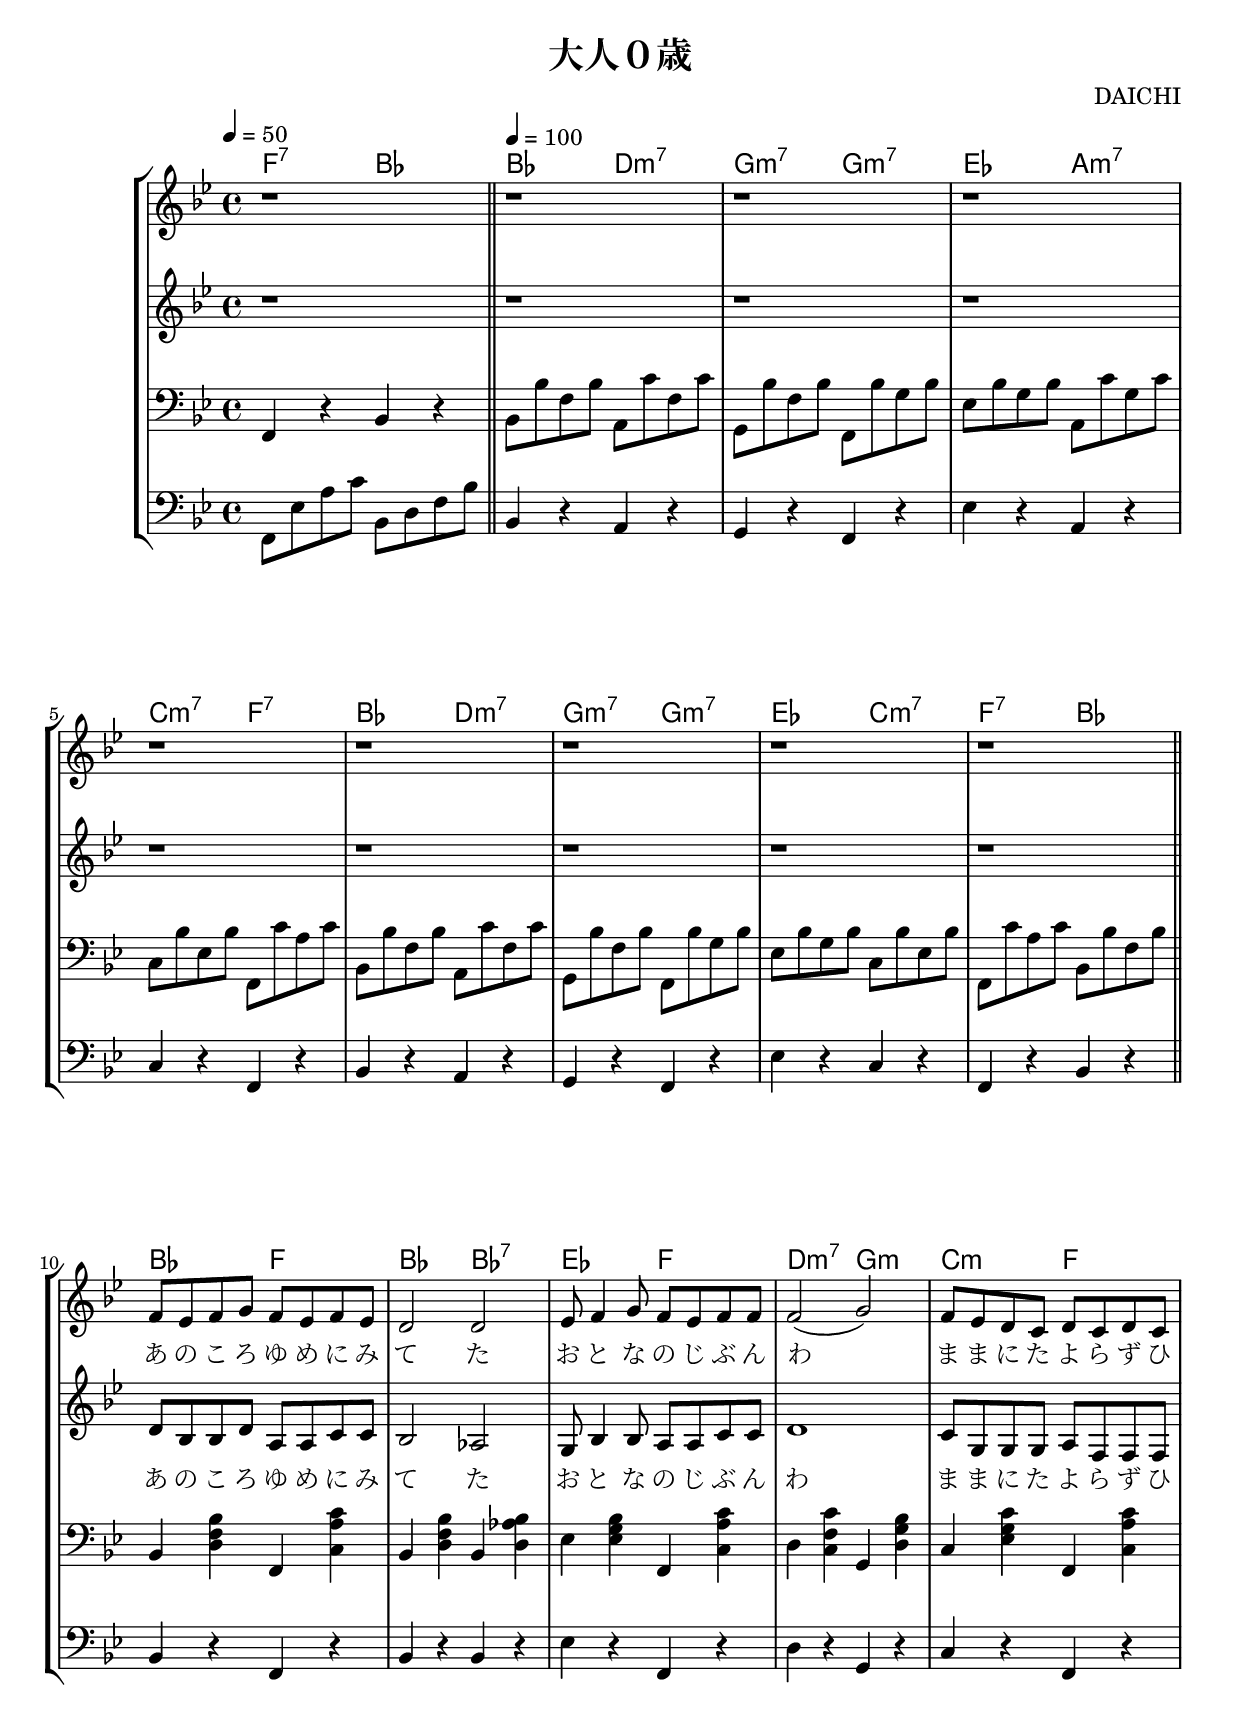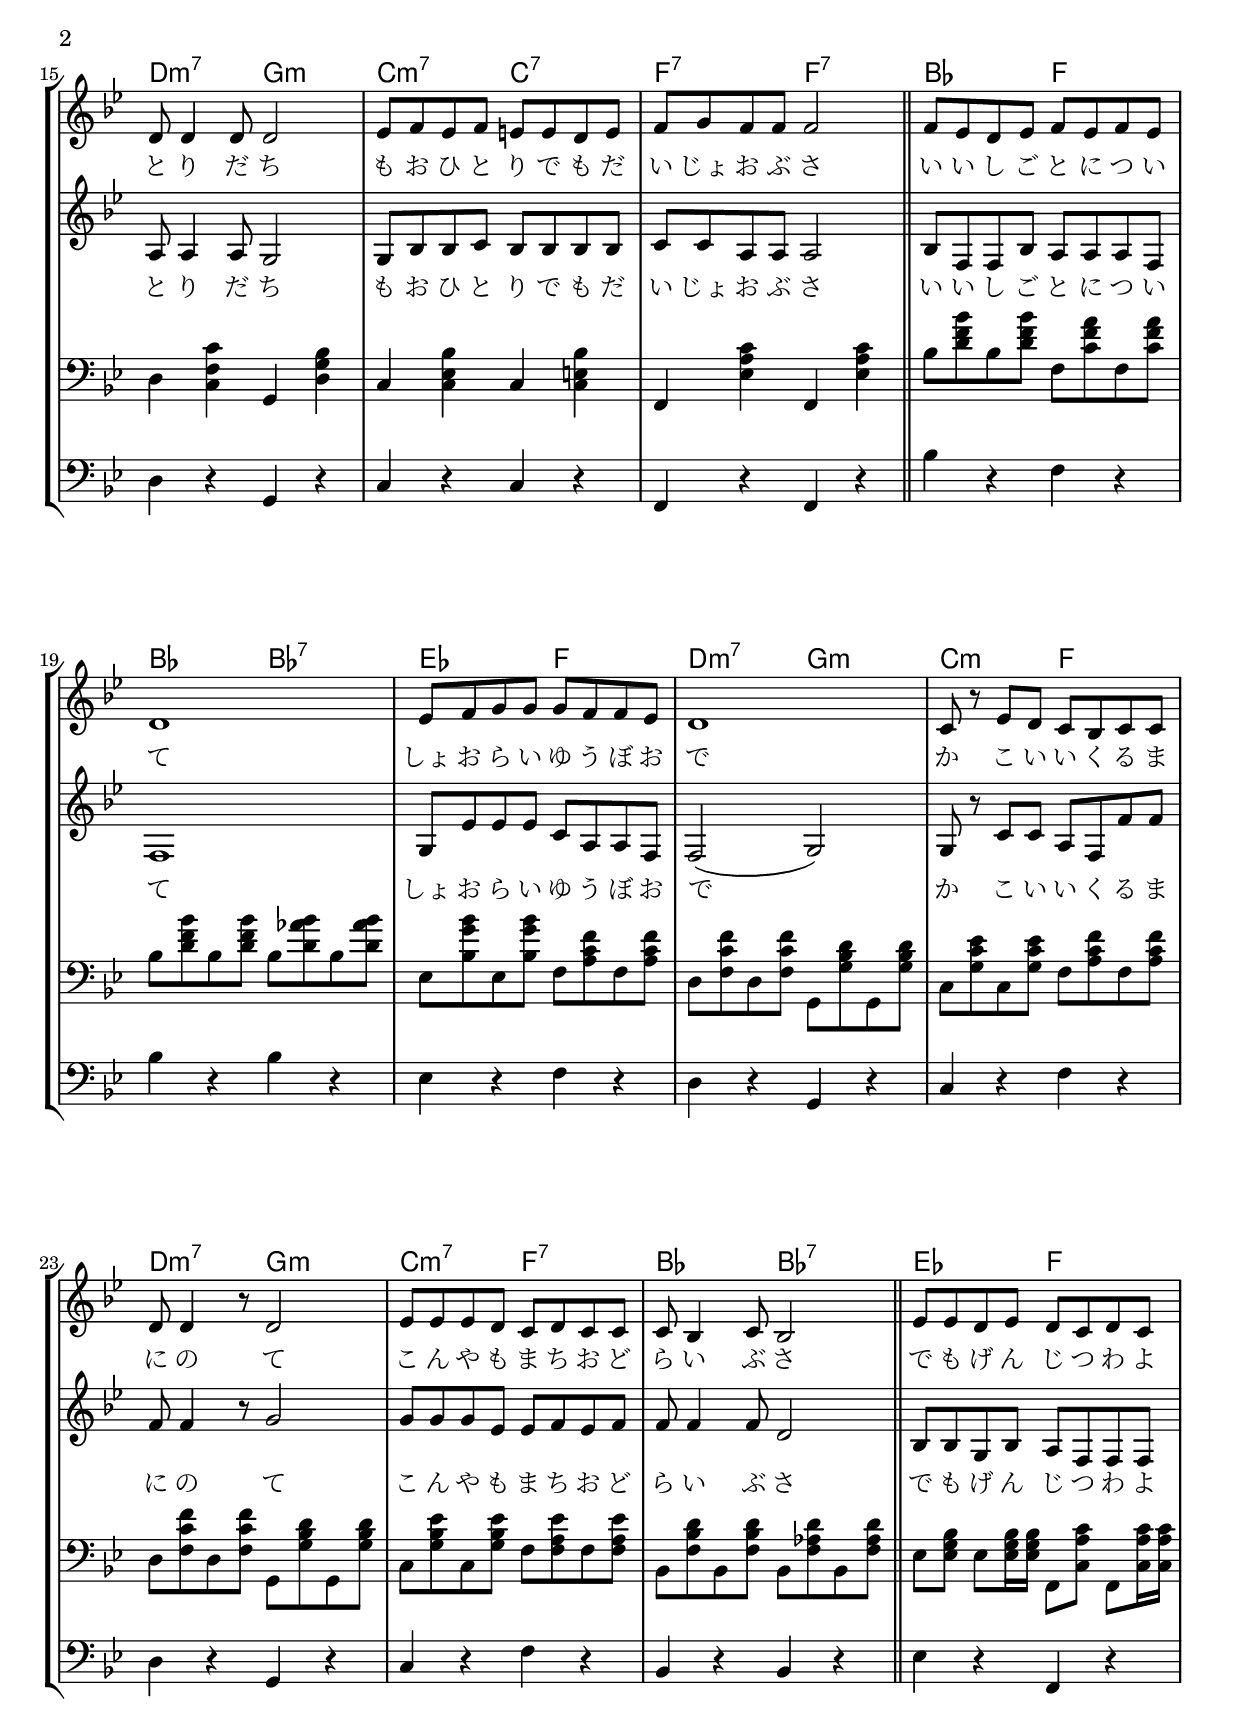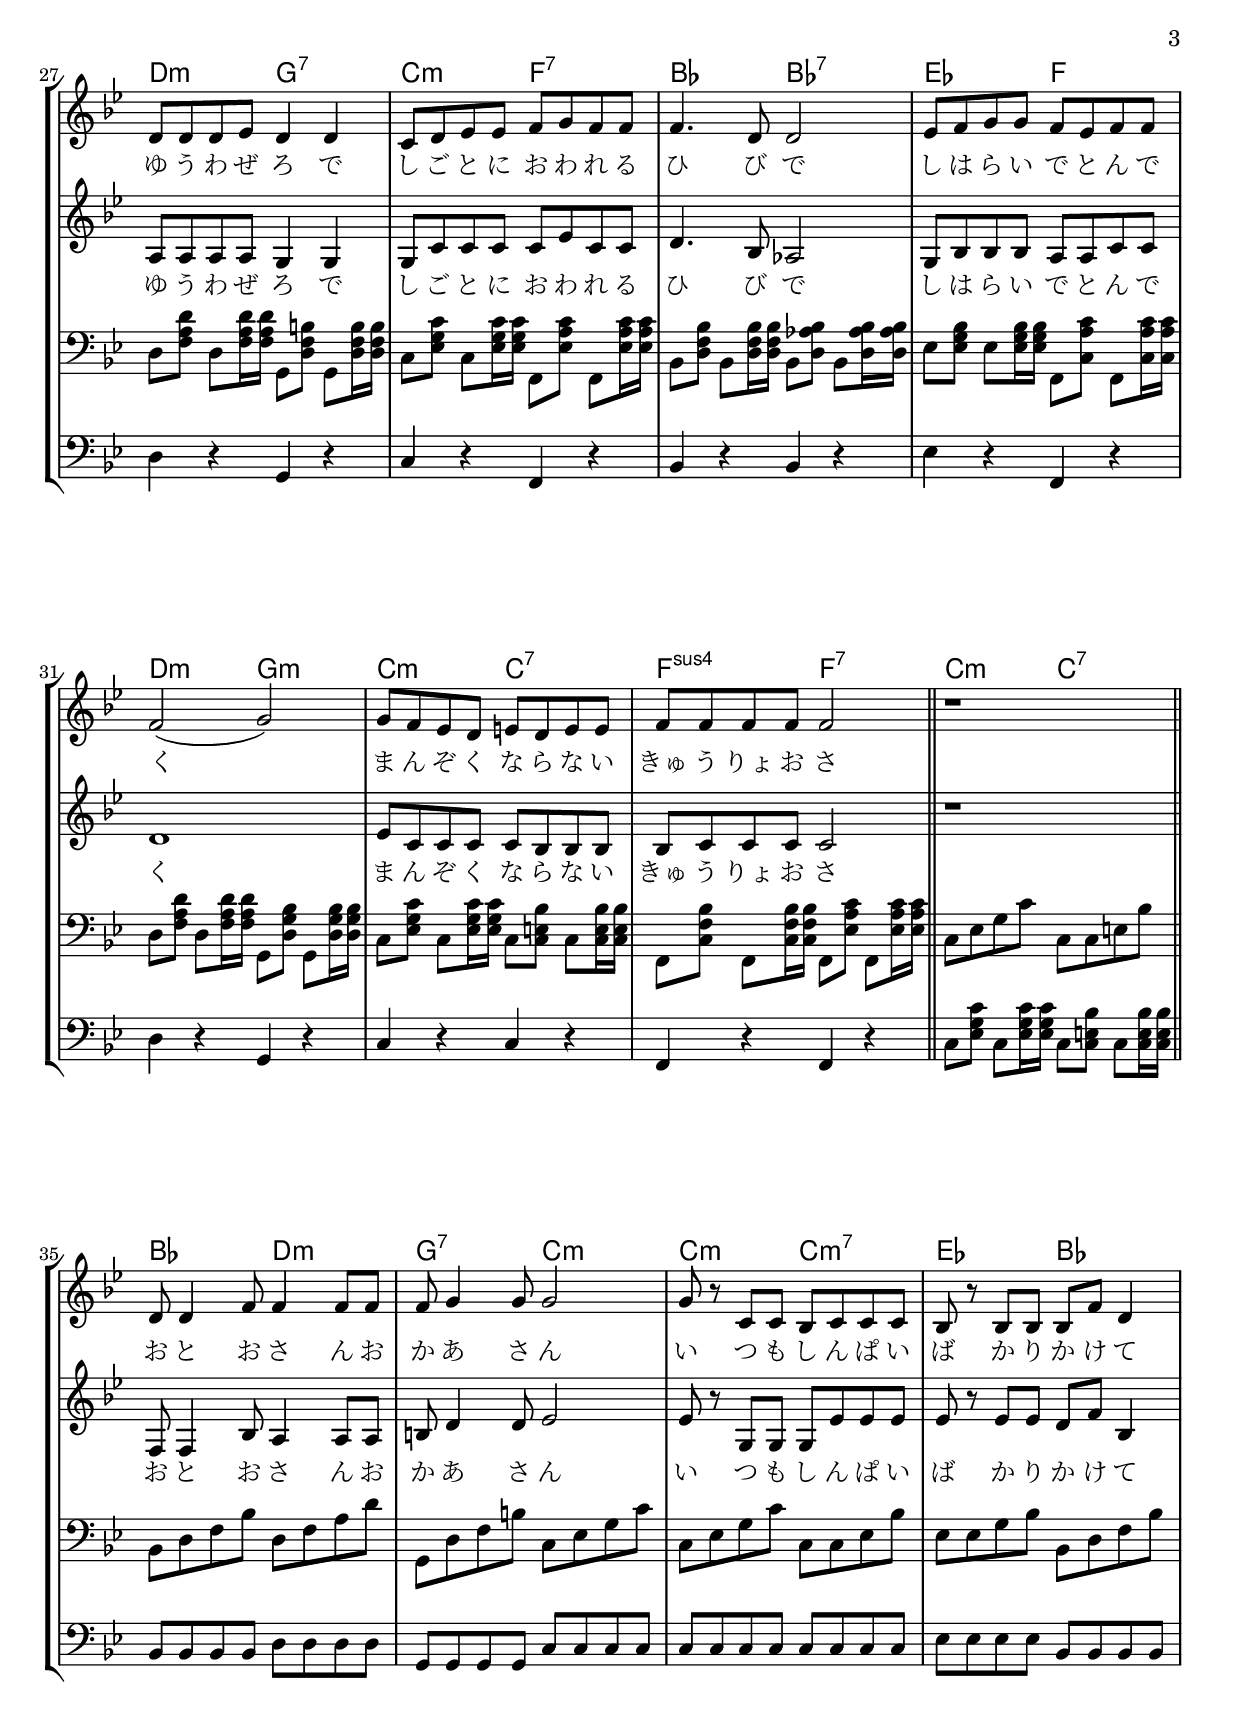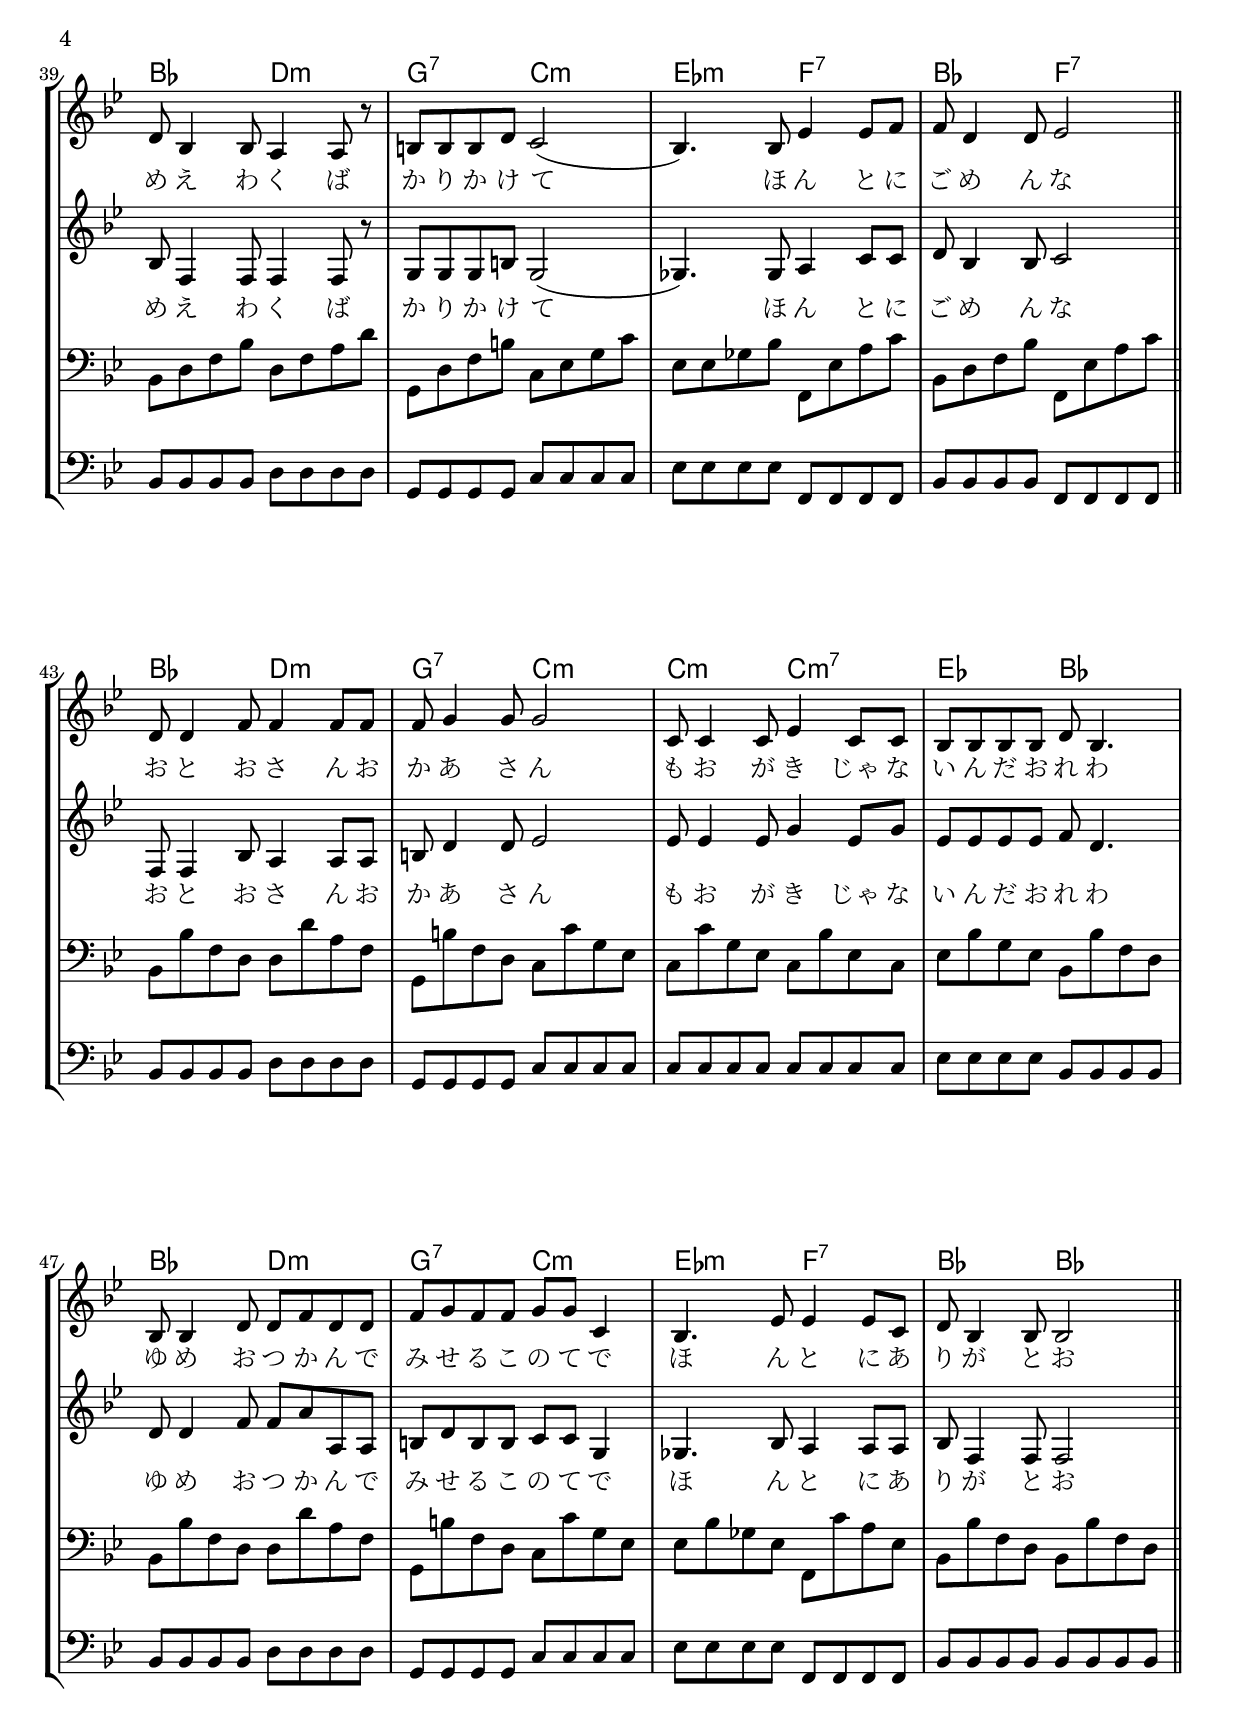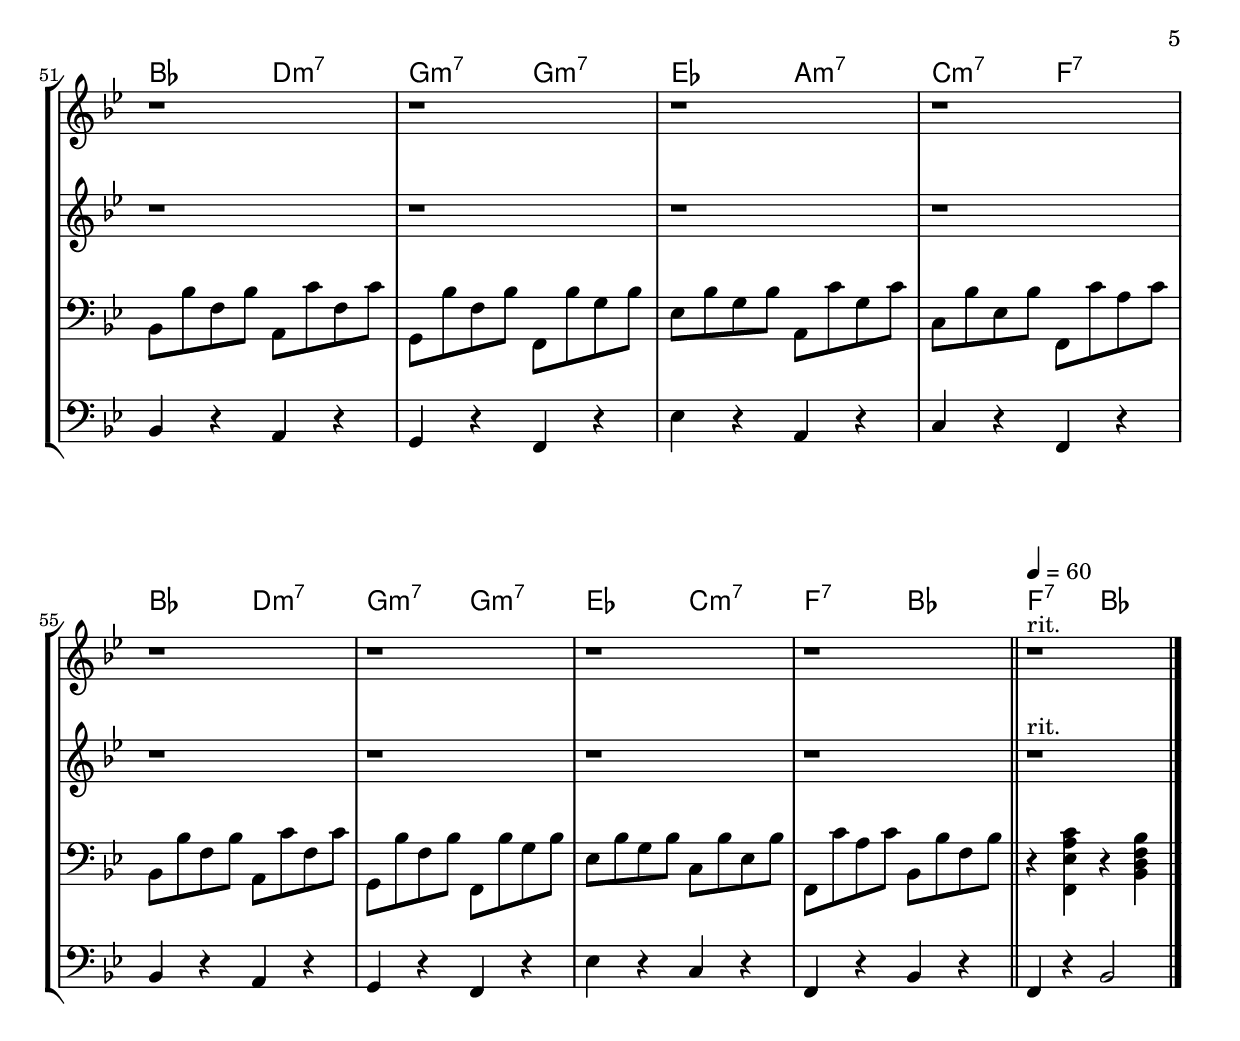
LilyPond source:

\version "2.12.1"

\header {
	title = \markup {大人０歳}
	composer = \markup \center-column {DAICHI}
}

harmony = \chordmode {
	f2:7 bes 

	bes d:min7 g:min7 g:min7 es a:min7 c:min7 f:7 bes d:min7 g:min7 g:min7 es c:min7 f:7 bes 

	bes f bes bes:7 es f d:min7 g:m c:m f d:min7 g:m c:min7 c:7 f:7 f:7 

	bes f bes bes:7 es f d:min7 g:m c:m f d:min7 g:m c:min7 f:7 bes bes:7 

	es f d:m g:7 c:m f:7 bes bes:7 es f d:m g:m c:m c:7 f:sus4 f:7 

	c:m c:7 

	bes d:m g:7 c:m c:m c:min7 es bes bes d:m g:7 c:m es:m f:7 bes f:7 

	bes d:m g:7 c:m c:m c:min7 es bes bes d:m g:7 c:m es:m f:7 bes bes 

	bes d:min7 g:min7 g:min7 es a:min7 c:min7 f:7 bes d:min7 g:min7 g:min7 es c:min7 f:7 bes 

	f:7 bes 
}

melody = {
	\key bes \major
	\tempo 4 = 50
	r1   
	\tempo 4 = 100
	r1 | r1 | r1 | r1 | r1 | r1 | r1 | r1   
	\set Staff.midiInstrument = #"mmi0.45"
	f'8  es'8  f'8  g'8  f'8  es'8  f'8  es'8 
	d'2  d'2 
	es'8  f'4  g'8  f'8  es'8  f'8  f'8 
	f'2  (g'2) 
	f'8  es'8  d'8  c'8  d'8  c'8  d'8  c'8 
	d'8  d'4  d'8  d'2 
	es'8  f'8  es'8  f'8  e'8  e'8  d'8  e'8 
	f'8  g'8  f'8  f'8  f'2
	\set Staff.midiInstrument = #"mmi0.45"
	f'8  es'8  d'8  es'8  f'8  es'8  f'8  es'8 
	d'1 
	es'8  f'8  g'8  g'8  g'8  f'8  f'8  es'8 
	d'1 
	c'8  r8  es'8  d'8  c'8  bes8  c'8  c'8 
	d'8  d'4  r8  d'2 
	es'8  es'8  es'8  d'8  c'8  d'8  c'8  c'8 
	c'8  bes4  c'8  bes2
	\set Staff.midiInstrument = #"mmi0.45"
	es'8  es'8  d'8  es'8  d'8  c'8  d'8  c'8 
	d'8  d'8  d'8  es'8  d'4  d'4 
	c'8  d'8  es'8  es'8  f'8  g'8  f'8  f'8 
	f'4.  d'8  d'2 
	es'8  f'8  g'8  g'8  f'8  es'8  f'8  f'8 
	f'2  (g'2) 
	g'8  f'8  es'8  d'8  e'8  d'8  e'8  e'8 
	f'8  f'8  f'8  f'8  f'2
	r1   
	\set Staff.midiInstrument = #"mmi0.45"
	d'8  d'4  f'8  f'4  f'8  f'8 
	f'8  g'4  g'8  g'2 
	g'8  r8  c'8  c'8  bes8  c'8  c'8  c'8 
	bes8  r8  bes8  bes8  bes8  f'8  d'4 
	d'8  bes4  bes8  a4  a8  r8 
	b8  b8  b8  d'8  c'2 
	(bes4.)  bes8  es'4  es'8  f'8 
	f'8  d'4  d'8  es'2
	\set Staff.midiInstrument = #"mmi0.45"
	d'8  d'4  f'8  f'4  f'8  f'8 
	f'8  g'4  g'8  g'2 
	c'8  c'4  c'8  es'4  c'8  c'8 
	bes8  bes8  bes8  bes8  d'8  bes4. 
	bes8  bes4  d'8  d'8  f'8  d'8  d'8 
	f'8  g'8  f'8  f'8  g'8  g'8  c'4 
	bes4.  es'8  es'4  es'8  c'8 
	d'8  bes4  bes8  bes2
	r1 | r1 | r1 | r1 | r1 | r1 | r1 | r1   
	\tempo 4 = 60
	r1^"rit." \bar "|."
}

words = \lyricmode {
	
	
	あ  の  こ  ろ  ゆ  め  に  み  て  た  お  と  な  の  じ  ぶ  ん  わ  ま  ま  に  た  よ  ら  ず  ひ  と  り  だ  ち  も  お  ひ  と  り  で  も  だ  い  じょ  お  ぶ  さ  
	い  い  し  ご  と  に  つ  い  て  しょ  お  ら  い  ゆ  う  ぼ  お  で  か  こ  い  い  く  る  ま  に  の  て  こ  ん  や  も  ま  ち  お  ど  ら  い  ぶ  さ  
	で  も  げ  ん  じ  つ  わ  よ  ゆ  う  わ  ぜ  ろ  で  し  ご  と  に  お  わ  れ  る  ひ  び  で  し  は  ら  い  で  と  ん  で  く  ま  ん  ぞ  く  な  ら  な  い  きゅ  う  りょ  お  さ  
	
	お  と  お  さ  ん  お  か  あ  さ  ん  い  つ  も  し  ん  ぱ  い  ば  か  り  か  け  て  め  え  わ  く  ば  か  り  か  け  て  ほ  ん  と  に  ご  め  ん  な  
	お  と  お  さ  ん  お  か  あ  さ  ん  も  お  が  き  じゃ  な  い  ん  だ  お  れ  わ  ゆ  め  お  つ  か  ん  で  み  せ  る  こ  の  て  で  ほ  ん  と  に  あ  り  が  と  お  
	
	
}

secondmelody = {
	\key bes \major
	\tempo 4 = 50
	r1   
	\tempo 4 = 100
	r1 | r1 | r1 | r1 | r1 | r1 | r1 | r1   
	\set Staff.midiInstrument = #"Acoustic Bass"
	d'8  bes8  bes8  d'8  a8  a8  c'8  c'8 
	bes2  as2 
	g8  bes4  bes8  a8  a8  c'8  c'8 
	d'1 
	c'8  g8  g8  g8  a8  f8  f8  f8 
	a8  a4  a8  g2 
	g8  bes8  bes8  c'8  bes8  bes8  bes8  bes8 
	c'8  c'8  a8  a8  a2
	\set Staff.midiInstrument = #"Acoustic Bass"
	bes8  f8  f8  bes8  a8  a8  a8  f8 
	f1 
	g8  es'8  es'8  es'8  c'8  a8  a8  f8 
	f2  (g2) 
	g8  r8  c'8  c'8  a8  f8  f'8  f'8 
	f'8  f'4  r8  g'2 
	g'8  g'8  g'8  es'8  es'8  f'8  es'8  f'8 
	f'8  f'4  f'8  d'2
	\set Staff.midiInstrument = #"Acoustic Bass"
	bes8  bes8  g8  bes8  a8  f8  f8  f8 
	a8  a8  a8  a8  g4  g4 
	g8  c'8  c'8  c'8  c'8  es'8  c'8  c'8 
	d'4.  bes8  as2 
	g8  bes8  bes8  bes8  a8  a8  c'8  c'8 
	d'1 
	es'8  c'8  c'8  c'8  c'8  bes8  bes8  bes8 
	bes8  c'8  c'8  c'8  c'2
	r1   
	\set Staff.midiInstrument = #"Electric Bass (finger)"
	f8  f4  bes8  a4  a8  a8 
	b8  d'4  d'8  es'2 
	es'8  r8  g8  g8  g8  es'8  es'8  es'8 
	es'8  r8  es'8  es'8  d'8  f'8  bes4 
	bes8  f4  f8  f4  f8  r8 
	g8  g8  g8  b8  g2 
	(ges4.)  ges8  a4  c'8  c'8 
	d'8  bes4  bes8  c'2
	\set Staff.midiInstrument = #"Electric Bass (finger)"
	f8  f4  bes8  a4  a8  a8 
	b8  d'4  d'8  es'2 
	es'8  es'4  es'8  g'4  es'8  g'8 
	es'8  es'8  es'8  es'8  f'8  d'4. 
	d'8  d'4  f'8  f'8  a'8  a8  a8 
	b8  d'8  b8  b8  c'8  c'8  g4 
	ges4.  bes8  a4  a8  a8 
	bes8  f4  f8  f2
	r1 | r1 | r1 | r1 | r1 | r1 | r1 | r1   
	\tempo 4 = 60
	r1^"rit." \bar "|."
}

secondwords = \lyricmode {
	
	
	あ  の  こ  ろ  ゆ  め  に  み  て  た  お  と  な  の  じ  ぶ  ん  わ  ま  ま  に  た  よ  ら  ず  ひ  と  り  だ  ち  も  お  ひ  と  り  で  も  だ  い  じょ  お  ぶ  さ  
	い  い  し  ご  と  に  つ  い  て  しょ  お  ら  い  ゆ  う  ぼ  お  で  か  こ  い  い  く  る  ま  に  の  て  こ  ん  や  も  ま  ち  お  ど  ら  い  ぶ  さ  
	で  も  げ  ん  じ  つ  わ  よ  ゆ  う  わ  ぜ  ろ  で  し  ご  と  に  お  わ  れ  る  ひ  び  で  し  は  ら  い  で  と  ん  で  く  ま  ん  ぞ  く  な  ら  な  い  きゅ  う  りょ  お  さ  
	
	お  と  お  さ  ん  お  か  あ  さ  ん  い  つ  も  し  ん  ぱ  い  ば  か  り  か  け  て  め  え  わ  く  ば  か  り  か  け  て  ほ  ん  と  に  ご  め  ん  な  
	お  と  お  さ  ん  お  か  あ  さ  ん  も  お  が  き  じゃ  な  い  ん  だ  お  れ  わ  ゆ  め  お  つ  か  ん  で  み  せ  る  こ  の  て  で  ほ  ん  と  に  あ  り  が  と  お  
	
	
}

tempochange = {
	\tempo 4 = 50
	r1 \bar "||"
	\tempo 4 = 100
	r1 | r1 | r1 | r1 | r1 | r1 | r1 | r1 \bar "||"
	\tempo 4 = 100
	r1 | r1 | r1 | r1 | r1 | r1 | r1 | r1 \bar "||"
	\tempo 4 = 100
	r1 | r1 | r1 | r1 | r1 | r1 | r1 | r1 \bar "||"
	\tempo 4 = 100
	r1 | r1 | r1 | r1 | r1 | r1 | r1 | r1 \bar "||"
	\tempo 4 = 100
	r1 \bar "||"
	\tempo 4 = 100
	r1 | r1 | r1 | r1 | r1 | r1 | r1 | r1 \bar "||"
	\tempo 4 = 100
	r1 | r1 | r1 | r1 | r1 | r1 | r1 | r1 \bar "||"
	\tempo 4 = 100
	r1 | r1 | r1 | r1 | r1 | r1 | r1 | r1 \bar "||"
	\tempo 4 = 60
	\tempo 4 = 45 r2 \tempo 4 = 40 r2 \bar "|."
}

mainacc = {
	\clef bass
	\set Staff.midiInstrument = #"Acoustic Guitar (steel)"
	\key bes \major
	\tempo 4 = 50
	f,4 r4
	bes,4 r4
	\bar "||"

	\set Staff.midiInstrument = #"Acoustic Guitar (steel)"
	\tempo 4 = 100
	bes,8 bes f bes
	a,8 c' f c'
	g,8 bes f bes
	f,8 bes g bes
	es8 bes g bes
	a,8 c' g c'
	c8 bes es bes
	f,8 c' a c'
	bes,8 bes f bes
	a,8 c' f c'
	g,8 bes f bes
	f,8 bes g bes
	es8 bes g bes
	c8 bes es bes
	f,8 c' a c'
	bes,8 bes f bes
	\bar "||"

	\set Staff.midiInstrument = #"Acoustic Guitar (steel)"
	bes,4 <d f bes>4
	f,4 <c a c'>4
	bes,4 <d f bes>4
	bes,4 <d as bes>4
	es4 <es g bes>4
	f,4 <c a c'>4
	d4 <c f c'>4
	g,4 <d g bes>4
	c4 <es g c'>4
	f,4 <c a c'>4
	d4 <c f c'>4
	g,4 <d g bes>4
	c4 <c es bes>4
	c4 <c e bes>4
	f,4 <es a c'>4
	f,4 <es a c'>4
	\bar "||"

	\set Staff.midiInstrument = #"Acoustic Guitar (steel)"
	bes8 <d' f' bes'> bes <d' f' bes'>
	f8 <c' f' a'> f <c' f' a'>
	bes8 <d' f' bes'> bes <d' f' bes'>
	bes8 <d' as' bes'> bes <d' as' bes'>
	es8 <bes g' bes'> es <bes g' bes'>
	f8 <a c' f'> f <a c' f'>
	d8 <f c' f'> d <f c' f'>
	g,8 <g bes d'> g, <g bes d'>
	c8 <g c' es'> c <g c' es'>
	f8 <a c' f'> f <a c' f'>
	d8 <f c' f'> d <f c' f'>
	g,8 <g bes d'> g, <g bes d'>
	c8 <g bes es'> c <g bes es'>
	f8 <f a es'> f <f a es'>
	bes,8 <f bes d'> bes, <f bes d'>
	bes,8 <f as d'> bes, <f as d'>
	\bar "||"

	\set Staff.midiInstrument = #"Acoustic Guitar (steel)"
	es8 <es g bes> es <es g bes>16 <es g bes>
	f,8 <c a c'> f, <c a c'>16 <c a c'>
	d8 <f a d'> d <f a d'>16 <f a d'>
	g,8 <d f b> g, <d f b>16 <d f b>
	c8 <es g c'> c <es g c'>16 <es g c'>
	f,8 <es a c'> f, <es a c'>16 <es a c'>
	bes,8 <d f bes> bes, <d f bes>16 <d f bes>
	bes,8 <d as bes> bes, <d as bes>16 <d as bes>
	es8 <es g bes> es <es g bes>16 <es g bes>
	f,8 <c a c'> f, <c a c'>16 <c a c'>
	d8 <f a d'> d <f a d'>16 <f a d'>
	g,8 <d g bes> g, <d g bes>16 <d g bes>
	c8 <es g c'> c <es g c'>16 <es g c'>
	c8 <c e bes> c <c e bes>16 <c e bes>
	f,8 <c f bes> f, <c f bes>16 <c f bes>
	f,8 <es a c'> f, <es a c'>16 <es a c'>
	\bar "||"

	\set Staff.midiInstrument = #"Acoustic Guitar (steel)"
	c8 es8 g8 c'8
	c8 c8 e8 bes8
	\bar "||"

	\set Staff.midiInstrument = #"Acoustic Guitar (steel)"
	bes,8 d8 f8 bes8
	d8 f8 a8 d'8
	g,8 d8 f8 b8
	c8 es8 g8 c'8
	c8 es8 g8 c'8
	c8 c8 es8 bes8
	es8 es8 g8 bes8
	bes,8 d8 f8 bes8
	bes,8 d8 f8 bes8
	d8 f8 a8 d'8
	g,8 d8 f8 b8
	c8 es8 g8 c'8
	es8 es8 ges8 bes8
	f,8 es8 a8 c'8
	bes,8 d8 f8 bes8
	f,8 es8 a8 c'8
	\bar "||"

	\set Staff.midiInstrument = #"Acoustic Guitar (steel)"
	bes,8 bes f d
	d8 d' a f
	g,8 b f d
	c8 c' g es
	c8 c' g es
	c8 bes es c
	es8 bes g es
	bes,8 bes f d
	bes,8 bes f d
	d8 d' a f
	g,8 b f d
	c8 c' g es
	es8 bes ges es
	f,8 c' a es
	bes,8 bes f d
	bes,8 bes f d
	\bar "||"

	\set Staff.midiInstrument = #"Acoustic Guitar (steel)"
	bes,8 bes f bes
	a,8 c' f c'
	g,8 bes f bes
	f,8 bes g bes
	es8 bes g bes
	a,8 c' g c'
	c8 bes es bes
	f,8 c' a c'
	bes,8 bes f bes
	a,8 c' f c'
	g,8 bes f bes
	f,8 bes g bes
	es8 bes g bes
	c8 bes es bes
	f,8 c' a c'
	bes,8 bes f bes
	\bar "||"

	\set Staff.midiInstrument = #"Acoustic Guitar (steel)"
	\tempo 4 = 60
	r4 <f, es a c'>4
	r4 <bes, d f bes>4
	\bar "|."
}

subacc = {
	\clef bass
	\set Staff.midiInstrument = #"Acoustic Bass"
	\key bes \major
	\tempo 4 = 50
	f,8 es8 a8 c'8
	bes,8 d8 f8 bes8
	\bar "||"

	\set Staff.midiInstrument = #"Acoustic Bass"
	\tempo 4 = 100
	bes,4 r4
	a,4 r4
	g,4 r4
	f,4 r4
	es4 r4
	a,4 r4
	c4 r4
	f,4 r4
	bes,4 r4
	a,4 r4
	g,4 r4
	f,4 r4
	es4 r4
	c4 r4
	f,4 r4
	bes,4 r4
	\bar "||"

	\set Staff.midiInstrument = #"Acoustic Bass"
	bes,4 r4
	f,4 r4
	bes,4 r4
	bes,4 r4
	es4 r4
	f,4 r4
	d4 r4
	g,4 r4
	c4 r4
	f,4 r4
	d4 r4
	g,4 r4
	c4 r4
	c4 r4
	f,4 r4
	f,4 r4
	\bar "||"

	\set Staff.midiInstrument = #"Acoustic Bass"
	bes4 r4
	f4 r4
	bes4 r4
	bes4 r4
	es4 r4
	f4 r4
	d4 r4
	g,4 r4
	c4 r4
	f4 r4
	d4 r4
	g,4 r4
	c4 r4
	f4 r4
	bes,4 r4
	bes,4 r4
	\bar "||"

	\set Staff.midiInstrument = #"Acoustic Bass"
	es4 r4
	f,4 r4
	d4 r4
	g,4 r4
	c4 r4
	f,4 r4
	bes,4 r4
	bes,4 r4
	es4 r4
	f,4 r4
	d4 r4
	g,4 r4
	c4 r4
	c4 r4
	f,4 r4
	f,4 r4
	\bar "||"

	\set Staff.midiInstrument = #"Acoustic Bass"
	c8 <es g c'> c <es g c'>16 <es g c'>
	c8 <c e bes> c <c e bes>16 <c e bes>
	\bar "||"

	\set Staff.midiInstrument = #"Acoustic Bass"
	bes,8 bes,8 bes,8 bes,8
	d8 d8 d8 d8
	g,8 g,8 g,8 g,8
	c8 c8 c8 c8
	c8 c8 c8 c8
	c8 c8 c8 c8
	es8 es8 es8 es8
	bes,8 bes,8 bes,8 bes,8
	bes,8 bes,8 bes,8 bes,8
	d8 d8 d8 d8
	g,8 g,8 g,8 g,8
	c8 c8 c8 c8
	es8 es8 es8 es8
	f,8 f,8 f,8 f,8
	bes,8 bes,8 bes,8 bes,8
	f,8 f,8 f,8 f,8
	\bar "||"

	\set Staff.midiInstrument = #"Acoustic Bass"
	bes,8 bes,8 bes,8 bes,8
	d8 d8 d8 d8
	g,8 g,8 g,8 g,8
	c8 c8 c8 c8
	c8 c8 c8 c8
	c8 c8 c8 c8
	es8 es8 es8 es8
	bes,8 bes,8 bes,8 bes,8
	bes,8 bes,8 bes,8 bes,8
	d8 d8 d8 d8
	g,8 g,8 g,8 g,8
	c8 c8 c8 c8
	es8 es8 es8 es8
	f,8 f,8 f,8 f,8
	bes,8 bes,8 bes,8 bes,8
	bes,8 bes,8 bes,8 bes,8
	\bar "||"

	\set Staff.midiInstrument = #"Acoustic Bass"
	bes,4 r4
	a,4 r4
	g,4 r4
	f,4 r4
	es4 r4
	a,4 r4
	c4 r4
	f,4 r4
	bes,4 r4
	a,4 r4
	g,4 r4
	f,4 r4
	es4 r4
	c4 r4
	f,4 r4
	bes,4 r4
	\bar "||"

	\set Staff.midiInstrument = #"Acoustic Bass"
	\tempo 4 = 60
	f,4 r4
	bes,2
	\bar "|."
}

percA = {
	\drummode {
	r2 r8 hho4 hho8  \bar "||"
	r1  |r1  |r1  |r1  |r1  |r1  |r1  |r2 r8 hho4 hho8  \bar "||"
	r1  |r2. hho4  |r1  |r2. hho4  |r1  |r2. hho4  |r1  |r2. hho4  \bar "||"
	r1  |r2. hho4  |r1  |r2. hho4  |r1  |r2. hho4  |r1  |r2. hho4  \bar "||"
	r1  |r2. hho4  |r1  |r2. hho4  |r1  |r2. hho4  |r1  |r2. hho4  \bar "||"
	\times 16/12{ cymr8. cymr8 cymr4. r16 } \bar "||"
	\times 16/12{ cymr8. cymr8 cymr16 cymr8. cymr8 cymr16 } |\times 16/12{ r8. cymr8 cymr16 cymr8. cymr8 cymr16 } |\times 16/12{ cymr8. cymr8 cymr16 cymr8. cymr8 cymr16 } |\times 16/12{ r8. cymr8 cymr16 cymr8. cymr8 cymr16 } |\times 16/12{ cymr8. cymr8 cymr16 cymr8. cymr8 cymr16 } |\times 16/12{ r8. cymr8 cymr16 cymr8. cymr8 cymr16 } |\times 16/12{ cymr8. cymr8 cymr16 cymr8. cymr8 cymr16 } |\times 16/12{ cymr8. cymr8 cymr4. r16 } \bar "||"
	\times 16/12{ cymr8. cymr8 cymr16 cymr8. cymr8 cymr16 } |\times 16/12{ r8. cymr8 cymr16 cymr8. cymr8 cymr16 } |\times 16/12{ cymr8. cymr8 cymr16 cymr8. cymr8 cymr16 } |\times 16/12{ r8. cymr8 cymr16 cymr8. cymr8 cymr16 } |\times 16/12{ cymr8. cymr8 cymr16 cymr8. cymr8 cymr16 } |\times 16/12{ r8. cymr8 cymr16 cymr8. cymr8 cymr16 } |\times 16/12{ cymr8. cymr8 cymr16 cymr8. cymr8 cymr16 } |\times 16/12{ cymr8. cymr8 cymr4. r16 } \bar "||"
	r1  |r2. hho4  |r1  |r2. hho4  |r1  |r2. hho4  |r1  |r2. hho4  \bar "||"
	r2 r8 hho4 hho8  \bar "|."
	}
}

percB = {
	\drummode {
	hhp4 hhp4 hhp4 hhp4  \bar "||"
	r4. hhp2 hhp8  |r4. hhp2 hhp8  |r4. hhp2 hhp8  |r4. hhp2 hhp8  |r4. hhp2 hhp8  |r4. hhp2 hhp8  |r4. hhp2 hhp8  |hhp4 hhp4 hhp4 hhp4  \bar "||"
	r16 hhp16 hhp8 hhp16 hhp8 hhp2 r16  |r16 hhp16 hhp8 hhp16 hhp8 hhp2 r16  |r16 hhp16 hhp8 hhp16 hhp8 hhp2 r16  |r16 hhp16 hhp8 hhp16 hhp8 hhp2 r16  |r16 hhp16 hhp8 hhp16 hhp8 hhp2 r16  |r16 hhp16 hhp8 hhp16 hhp8 hhp2 r16  |r16 hhp16 hhp8 hhp16 hhp8 hhp2 r16  |r16 hhp16 hhp8 hhp16 hhp8 hhp2 hhp16  \bar "||"
	r16 hhp16 hhp8 hhp16 hhp8 hhp2 r16  |r16 hhp16 hhp8 hhp16 hhp8 hhp2 r16  |r16 hhp16 hhp8 hhp16 hhp8 hhp2 r16  |r16 hhp16 hhp8 hhp16 hhp8 hhp2 r16  |r16 hhp16 hhp8 hhp16 hhp8 hhp2 r16  |r16 hhp16 hhp8 hhp16 hhp8 hhp2 r16  |r16 hhp16 hhp8 hhp16 hhp8 hhp2 r16  |r16 hhp16 hhp8 hhp16 hhp8 hhp2 hhp16  \bar "||"
	r16 hhp16 hhp8 hhp16 hhp8 hhp2 r16  |r16 hhp16 hhp8 hhp16 hhp8 hhp2 r16  |r16 hhp16 hhp8 hhp16 hhp8 hhp2 r16  |r16 hhp16 hhp8 hhp16 hhp8 hhp2 r16  |r16 hhp16 hhp8 hhp16 hhp8 hhp2 r16  |r16 hhp16 hhp8 hhp16 hhp8 hhp2 r16  |r16 hhp16 hhp8 hhp16 hhp8 hhp2 r16  |r16 hhp16 hhp8 hhp16 hhp8 hhp2 hhp16  \bar "||"
	\times 16/12{ r2 r8 hhp8 } \bar "||"
	\times 16/12{ r2 r8 hhp8 } |\times 16/12{ r2. } |\times 16/12{ r2 r8 hhp8 } |\times 16/12{ hhp2. } |\times 16/12{ r2 r8 hhp8 } |\times 16/12{ r2. } |\times 16/12{ r2 r8 hhp8 } |\times 16/12{ hhp2. } \bar "||"
	\times 16/12{ r2 r8 hhp8 } |\times 16/12{ r2. } |\times 16/12{ r2 r8 hhp8 } |\times 16/12{ hhp2. } |\times 16/12{ r2 r8 hhp8 } |\times 16/12{ r2. } |\times 16/12{ r2 r8 hhp8 } |\times 16/12{ hhp2. } \bar "||"
	r16 hhp16 hhp8 hhp16 hhp8 hhp2 r16  |r16 hhp16 hhp8 hhp16 hhp8 hhp2 r16  |r16 hhp16 hhp8 hhp16 hhp8 hhp2 r16  |r16 hhp16 hhp8 hhp16 hhp8 hhp2 r16  |r16 hhp16 hhp8 hhp16 hhp8 hhp2 r16  |r16 hhp16 hhp8 hhp16 hhp8 hhp2 r16  |r16 hhp16 hhp8 hhp16 hhp8 hhp2 r16  |r16 hhp16 hhp8 hhp16 hhp8 hhp2 hhp16  \bar "||"
	hhp4 hhp4 hhp4 hhp4  \bar "|."
	}
}

percC = {
	\drummode {
	r4. hh2 r8  \bar "||"
	hh4 hh4 hh4 hh4  |hh4 hh4 hh4 hh4  |hh4 hh4 hh4 hh4  |hh4 hh4 hh4 hh4  |hh4 hh4 hh4 hh4  |hh4 hh4 hh4 hh4  |hh4 hh4 hh4 hh4  |r4. hh2 r8  \bar "||"
	hh8. hh8. hh2 r8  |hh8. hh8. hh2 hh8  |hh8. hh8. hh2 r8  |hh8. hh8. hh2 hh8  |hh8. hh8. hh2 r8  |hh8. hh8. hh2 hh8  |hh8. hh8. hh2 r8  |hh8. hh8. hh4 hh4 hh8  \bar "||"
	hh8. hh8. hh2 r8  |hh8. hh8. hh2 hh8  |hh8. hh8. hh2 r8  |hh8. hh8. hh2 hh8  |hh8. hh8. hh2 r8  |hh8. hh8. hh2 hh8  |hh8. hh8. hh2 r8  |hh8. hh8. hh4 hh4 hh8  \bar "||"
	hh8. hh8. hh2 r8  |hh8. hh8. hh2 hh8  |hh8. hh8. hh2 r8  |hh8. hh8. hh2 hh8  |hh8. hh8. hh2 r8  |hh8. hh8. hh2 hh8  |hh8. hh8. hh2 r8  |hh8. hh8. hh4 hh4 hh8  \bar "||"
	\times 16/12{ bd4 r16 bd16 bd4. } \bar "||"
	\times 16/12{ bd4. bd4 r16 bd16 } |\times 16/12{ bd4. bd4. } |\times 16/12{ bd4. bd4 r16 bd16 } |\times 16/12{ bd4. bd4 r16 bd16 } |\times 16/12{ bd4. bd4 r16 bd16 } |\times 16/12{ bd4. bd4. } |\times 16/12{ bd4. bd4 r16 bd16 } |\times 16/12{ bd4 r16 bd16 bd4. } \bar "||"
	\times 16/12{ bd4. bd4 r16 bd16 } |\times 16/12{ bd4. bd4. } |\times 16/12{ bd4. bd4 r16 bd16 } |\times 16/12{ bd4. bd4 r16 bd16 } |\times 16/12{ bd4. bd4 r16 bd16 } |\times 16/12{ bd4. bd4. } |\times 16/12{ bd4. bd4 r16 bd16 } |\times 16/12{ bd4 r16 bd16 bd4. } \bar "||"
	hh8. hh8. hh2 r8  |hh8. hh8. hh2 hh8  |hh8. hh8. hh2 r8  |hh8. hh8. hh2 hh8  |hh8. hh8. hh2 r8  |hh8. hh8. hh2 hh8  |hh8. hh8. hh2 r8  |hh8. hh8. hh4 hh4 hh8  \bar "||"
	r4. hh2 r8  \bar "|."
	}
}

percD = {
	\drummode {
	bd8. bd4. r16 bd4 bd8  \bar "||"
	bd2. r8 bd8  |bd8. bd8. bd2 bd8  |bd2. r8 bd8  |bd8. bd8. bd2 bd8  |bd2. r8 bd8  |bd8. bd8. bd2 bd8  |bd2. r8 bd8  |bd8. bd4. r16 bd4 bd8  \bar "||"
	r2 ss2  |r2 ss2  |r2 ss2  |r2 ss2  |r2 ss2  |r2 ss2  |r2 ss2  |r2 ss2  \bar "||"
	r2 ss2  |r2 ss2  |r2 ss2  |r2 ss2  |r2 ss2  |r2 ss2  |r2 ss2  |r2 ss2  \bar "||"
	r2 ss2  |r2 ss2  |r2 ss2  |r2 ss2  |r2 ss2  |r2 ss2  |r2 ss2  |r2 ss2  \bar "||"
	\times 16/12{ r2. } \bar "||"
	\times 16/12{ r2. } |\times 16/12{ rb2. } |\times 16/12{ r2. } |\times 16/12{ rb2. } |\times 16/12{ r2. } |\times 16/12{ rb2. } |\times 16/12{ r2. } |\times 16/12{ rb2. } \bar "||"
	\times 16/12{ r2. } |\times 16/12{ rb2. } |\times 16/12{ r2. } |\times 16/12{ rb2. } |\times 16/12{ r2. } |\times 16/12{ rb2. } |\times 16/12{ r2. } |\times 16/12{ rb2. } \bar "||"
	r2 ss2  |r2 ss2  |r2 ss2  |r2 ss2  |r2 ss2  |r2 ss2  |r2 ss2  |r2 ss2  \bar "||"
	bd8. bd4. r16 bd4 bd8  \bar "|."
	}
}

percE = {
	\drummode {
	r1 \bar "||"
	r1 | r1 | r1 | r1 | r1 | r1 | r1 | r1 \bar "||"
	bd2 r8 bd4 bd8  |bd4. bd4 bd4 bd8  |bd2 r8 bd4 bd8  |bd4. bd4 bd4 bd8  |bd2 r8 bd4 bd8  |bd4. bd4 bd4 bd8  |bd2 r8 bd4 bd8  |bd4. bd4 bd4.  \bar "||"
	bd2 r8 bd4 bd8  |bd4. bd4 bd4 bd8  |bd2 r8 bd4 bd8  |bd4. bd4 bd4 bd8  |bd2 r8 bd4 bd8  |bd4. bd4 bd4 bd8  |bd2 r8 bd4 bd8  |bd4. bd4 bd4.  \bar "||"
	bd2 r8 bd4 bd8  |bd4. bd4 bd4 bd8  |bd2 r8 bd4 bd8  |bd4. bd4 bd4 bd8  |bd2 r8 bd4 bd8  |bd4. bd4 bd4 bd8  |bd2 r8 bd4 bd8  |bd4. bd4 bd4.  \bar "||"
	\times 16/12{ r4. sn8 sn4 } \bar "||"
	r1 |r1 |r1 |r1 |r1 |r1 |r1 |\times 16/12{ r4. sn8 sn4 } \bar "||"
	r1 |r1 |r1 |r1 |r1 |r1 |r1 |\times 16/12{ r4. sn8 sn4 } \bar "||"
	bd2 r8 bd4 bd8  |bd4. bd4 bd4 bd8  |bd2 r8 bd4 bd8  |bd4. bd4 bd4 bd8  |bd2 r8 bd4 bd8  |bd4. bd4 bd4 bd8  |bd2 r8 bd4 bd8  |bd4. bd4 bd4.  \bar "||"
	r1 \bar "|."
	}
}

percF = {
	\drummode {
	r1 \bar "||"
	r1 | r1 | r1 | r1 | r1 | r1 | r1 | r1 \bar "||"
	r1 | r1 | r1 | r1 | r1 | r1 | r1 | r1 \bar "||"
	r1 | r1 | r1 | r1 | r1 | r1 | r1 | r1 \bar "||"
	r1 | r1 | r1 | r1 | r1 | r1 | r1 | r1 \bar "||"
	\times 16/12{ r2 r16 tommh16 tommh8 } \bar "||"
	r1 |r1 |r1 |r1 |r1 |r1 |r1 |\times 16/12{ r2 r16 tommh16 tommh8 } \bar "||"
	r1 |r1 |r1 |r1 |r1 |r1 |r1 |\times 16/12{ r2 r16 tommh16 tommh8 } \bar "||"
	r1 | r1 | r1 | r1 | r1 | r1 | r1 | r1 \bar "||"
	r1 \bar "|."
	}
}

percG = {
	\drummode {
	r1 \bar "||"
	r1 | r1 | r1 | r1 | r1 | r1 | r1 | r1 \bar "||"
	r1 | r1 | r1 | r1 | r1 | r1 | r1 | r1 \bar "||"
	r1 | r1 | r1 | r1 | r1 | r1 | r1 | r1 \bar "||"
	r1 | r1 | r1 | r1 | r1 | r1 | r1 | r1 \bar "||"
	\times 16/12{ r2 r8. toml16 } \bar "||"
	r1 |r1 |r1 |r1 |r1 |r1 |r1 |\times 16/12{ r2 r8. toml16 } \bar "||"
	r1 |r1 |r1 |r1 |r1 |r1 |r1 |\times 16/12{ r2 r8. toml16 } \bar "||"
	r1 | r1 | r1 | r1 | r1 | r1 | r1 | r1 \bar "||"
	r1 \bar "|."
	}
}

\score {
	<<
		\new StaffGroup <<
			\new ChordNames {\harmony}
			\new Voice = "melody" {\melody}
			\new Lyrics \lyricsto "melody" \words
			\new Voice = "secondmelody" {\secondmelody}
			\new Lyrics \lyricsto "secondmelody" \secondwords
			\new Staff = "mainacc" {\mainacc}
			\new Staff = "subacc" {\subacc}
		>>
	>>
	\layout { }
}
